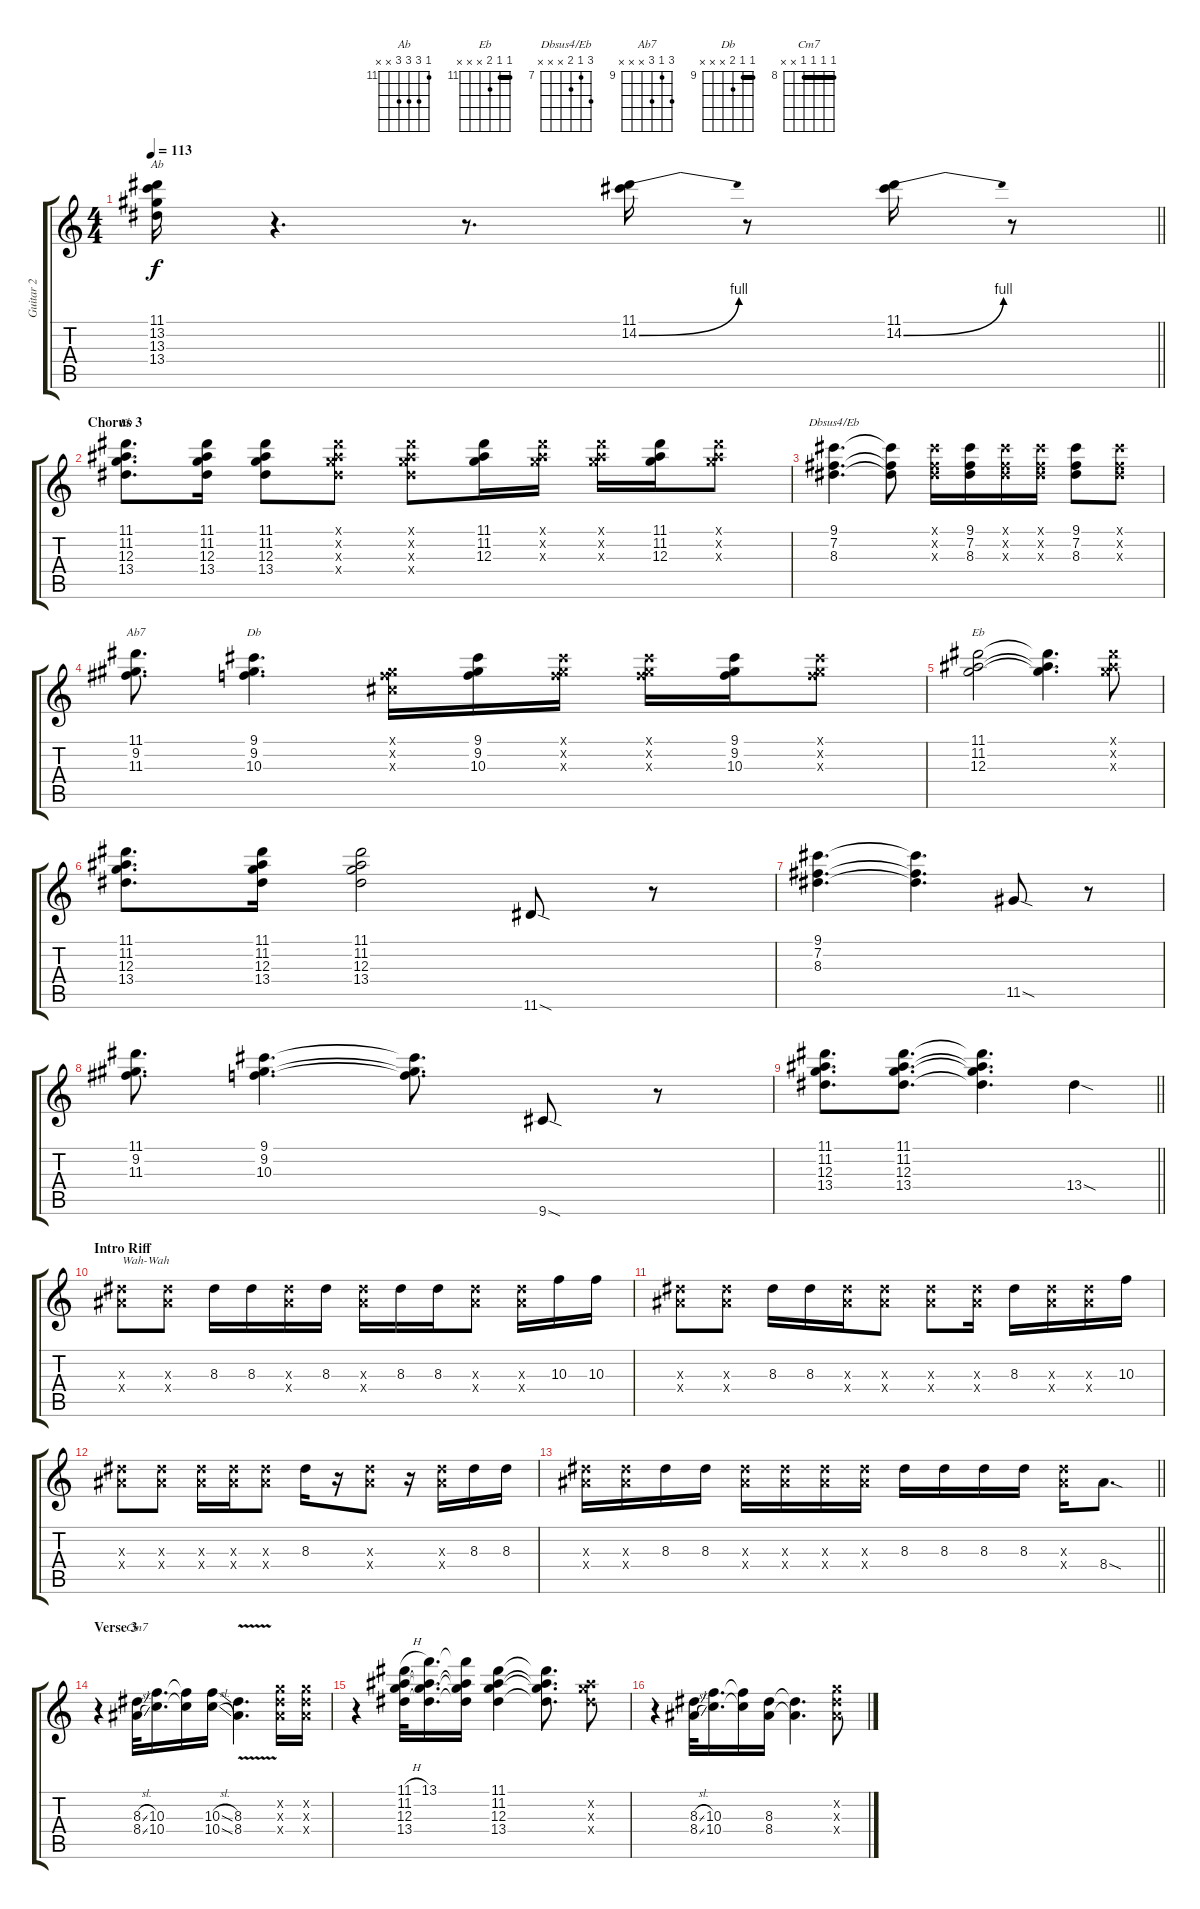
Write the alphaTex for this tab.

\track ("Guitar 2" "Guitar 2") {instrument electricguitarclean}
\staff {score tabs}
\tuning (E4 B3 G3 D3 A2 E2) {hide}
\chord ("Ab" 11 13 13 13 x x) {firstfret 11}
\chord ("Eb" 11 11 12 13 x x) {firstfret 11 barre 11}
\chord ("Dbsus4/Eb" 9 7 8 x x x) {firstfret 7}
\chord ("Ab7" 11 9 11 x x x) {firstfret 9}
\chord ("Db" 9 9 10 x x x) {firstfret 9 barre 9}
\chord ("Eb" 11 11 12 x x x) {firstfret 11 barre 11}
\chord ("Cm7" 8 8 8 8 x x) {firstfret 8 barre 8}
\ts (4 4)
\tempo 113
\clef g2
\barLineRight lightlight
\ks c
(11.1 13.2 13.3 13.4).16{ch "Ab" dy f} r.4{d} r.8{d} (11.1 14.2{be (bend 0 0 60 4)}).16 r.8 (11.1 14.2{be (bend 0 0 60 4)}).16 r.8 |
\section ("" "Chorus 3")
(11.1 11.2 12.3 13.4).8{d ch "Eb"} (11.1 11.2 12.3 13.4).16 (11.1 11.2 12.3 13.4).8 (11.1{x} 11.2{x} 12.3{x} 13.4{x}).8 (11.1{x} 11.2{x} 12.3{x} 13.4{x}).8 (11.1 11.2 12.3).16 (11.1{x} 11.2{x} 12.3{x}).16 (11.1{x} 11.2{x} 12.3{x}).16 (11.1 11.2 12.3).16 (11.1{x} 11.2{x} 12.3{x}).8 |
(9.1 7.2 8.3).4{d ch "Dbsus4/Eb"} (9.1{t} 7.2{t} 8.3{t}).8 (9.1{x} 7.2{x} 8.3{x}).16 (9.1 7.2 8.3).16 (9.1{x} 7.2{x} 8.3{x}).16 (9.1{x} 7.2{x} 8.3{x}).16 (9.1 7.2 8.3).8 (9.1{x} 7.2{x} 8.3{x}).8 |
(11.1 9.2 11.3).8{d ch "Ab7"} (9.1 9.2 10.3).4{d ch "Db"} (4.1{x} 6.2{x} 6.3{x}).16 (9.1 9.2 10.3).16 (9.1{x} 9.2{x} 10.3{x}).16 (9.1{x} 9.2{x} 10.3{x}).16 (9.1 9.2 10.3).16 (9.1{x} 9.2{x} 10.3{x}).8 |
(11.1 11.2 12.3).2{ch "Eb"} (11.1{t} 11.2{t} 12.3{t}).4{d} (11.1{x} 11.2{x} 12.3{x}).8 |
(11.1 11.2 12.3 13.4).8{d} (11.1 11.2 12.3 13.4).16 (11.1 11.2 12.3 13.4).2 11.6{sod}.8 r.8 |
(9.1 7.2 8.3).4{d} (9.1{t} 7.2{t} 8.3{t}).4{d} 11.5{sod}.8 r.8 |
(11.1 9.2 11.3).8{d} (9.1 9.2 10.3).4{d} (9.1{t} 9.2{t} 10.3{t}).8{d} 9.6{sod}.8 r.8 |
\barLineRight lightlight
(11.1 11.2 12.3 13.4).8{d} (11.1 11.2 12.3 13.4).8{d} (11.1{t} 11.2{t} 12.3{t} 13.4{t}).4{d} 13.4{sod}.4 |
\section ("" "Intro Riff")
(8.3{x} 8.4{x}).8{txt "Wah-Wah"} (8.3{x} 8.4{x}).8 8.3.16 8.3.16 (8.3{x} 8.4{x}).16 8.3.16 (8.3{x} 8.4{x}).16 8.3.16 8.3.16 (8.3{x} 8.4{x}).8 (8.3{x} 8.4{x}).16 10.3.16 10.3.16 |
(8.3{x} 8.4{x}).8 (8.3{x} 8.4{x}).8 8.3.16 8.3.16 (8.3{x} 8.4{x}).16 (8.3{x} 8.4{x}).8 (8.3{x} 8.4{x}).8 (8.3{x} 8.4{x}).16 8.3.16 (8.3{x} 8.4{x}).16 (8.3{x} 8.4{x}).16 10.3.16 |
(8.3{x} 8.4{x}).8 (8.3{x} 8.4{x}).8 (8.3{x} 8.4{x}).16 (8.3{x} 8.4{x}).16 (8.3{x} 8.4{x}).8 8.3.16 r.16 (8.3{x} 8.4{x}).8 r.16 (8.3{x} 8.4{x}).16 8.3.16 8.3.16 |
\barLineRight lightlight
(8.3{x} 8.4{x}).16 (8.3{x} 8.4{x}).16 8.3.16 8.3.16 (8.3{x} 8.4{x}).16 (8.3{x} 8.4{x}).16 (8.3{x} 8.4{x}).16 (8.3{x} 8.4{x}).16 8.3.16 8.3.16 8.3.16 8.3.16 (8.3{x} 8.4{x}).16 8.4{sod}.8{d} |
\section ("" "Verse 3")
r.4 (8.3{sl} 8.4{sl}).32{ch "Cm7"} (10.3 10.4).16{d} (10.3{t} 10.4{t}).16 (10.3{sl} 10.4{sl}).16 (8.3{v} 8.4{v}).4{d} (8.2{x} 8.3{x} 8.4{x}).16 (8.2{x} 8.3{x} 8.4{x}).16 |
r.4 (11.1{h} 11.2 12.3 13.4).32 (13.1 11.2{t} 12.3{t} 13.4{t}).16{d} (13.1{t} 11.2{t} 12.3{t} 13.4{t}).16 (11.1 11.2 12.3 13.4).4 (11.1{t} 11.2{t} 12.3{t} 13.4{t}).8{d} (11.2{x} 12.3{x} 13.4{x}).8 |
r.4 (8.3{sl} 8.4{sl}).32 (10.3 10.4).16{d} (10.3{t} 10.4{t}).16 (8.3 8.4).16 (8.3{t} 8.4{t}).4{d} (8.2{x} 8.3{x} 8.4{x}).8
